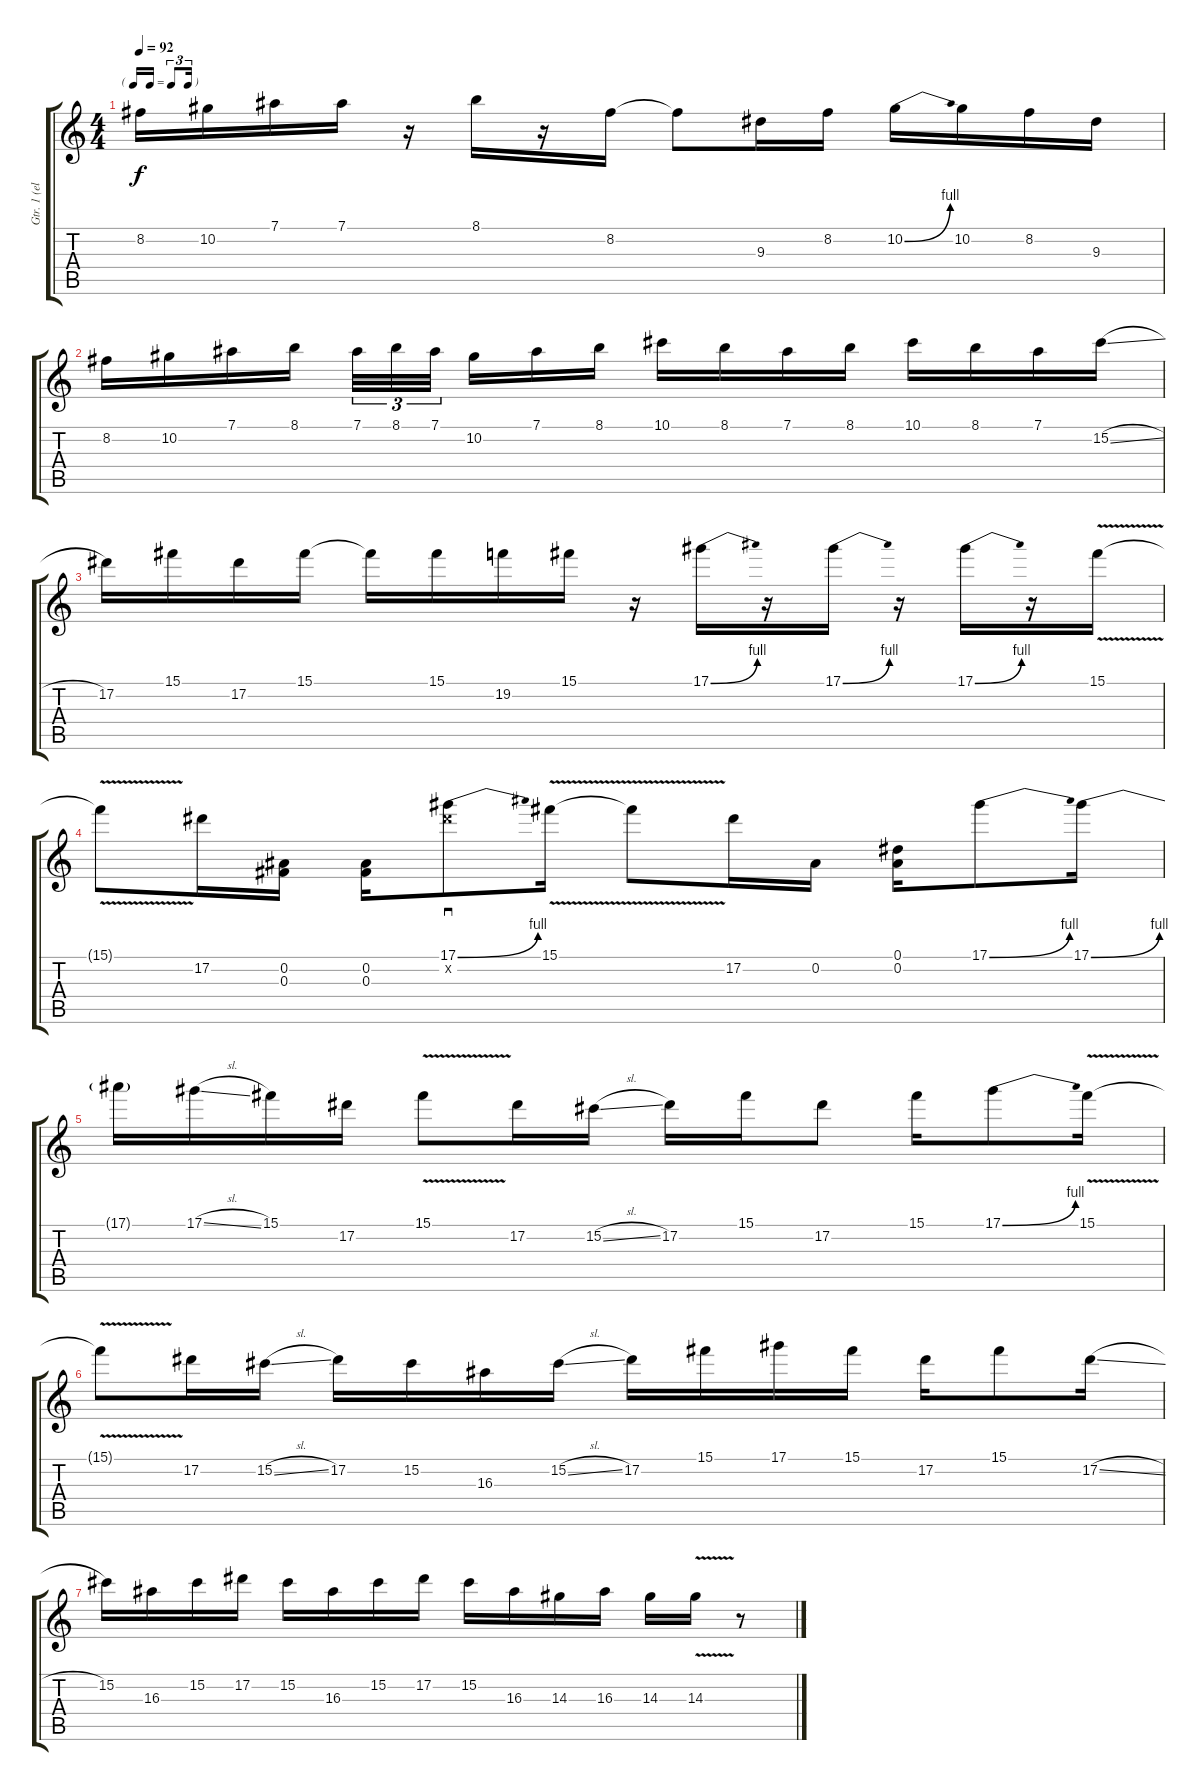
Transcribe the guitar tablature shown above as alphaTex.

\track ("Gtr. 1 (elec. w/dirty tone)" "Gtr. 1 (el") {instrument electricguitarclean}
\staff {score tabs}
\tuning (Eb4 Bb3 Gb3 Db3 Ab2 Eb2) {hide}
\ts (4 4)
\tf triplet16th
\tempo 92
\clef g2
\ks c
8.2.16{dy f} 10.2.16 7.1.16 7.1.16 r.16 8.1.16 r.16 8.2.16 8.2{t}.8 9.3.16 8.2.16 10.2{be (bend 0 0 60 4)}.16 10.2.16 8.2.16 9.3.16 |
8.2.16 10.2.16 7.1.16 8.1.16 7.1.32{tu (3 2)} 8.1.32{tu (3 2)} 7.1.32{tu (3 2) beam splitsecondary} 10.2.16 7.1.16 8.1.16 10.1.16 8.1.16 7.1.16 8.1.16 10.1.16 8.1.16 7.1.16 15.2{sl}.16 |
17.2.16 15.1.16 17.2.16 15.1.16 15.1{t}.16 15.1.16 19.2.16 15.1.16 r.16 17.1{be (bend 0 0 60 4)}.16 r.16 17.1{be (bend 0 0 60 4)}.16 r.16 17.1{be (bend 0 0 60 4)}.16 r.16 15.1{v}.16 |
15.1{v t}.8 17.2.16 (0.2 0.3).16 (0.2 0.3).16 (17.1{be (bend 0 0 60 4)} 17.2{x}).8{sd} 15.1{v}.16 15.1{t}.8 17.2.16 0.2.16 (0.1 0.2).16 17.1{be (bend 0 0 60 4)}.8 17.1{be (bend 0 0 60 4)}.16 |
17.1{t}.16 17.1{sl}.16 15.1.16 17.2.16 15.1{v}.8 17.2.16 15.2{sl}.16 17.2.16 15.1.16 17.2.8 15.1.16 17.1{be (bend 0 0 60 4)}.8 15.1{v}.16 |
15.1{t}.8 17.2.16 15.2{sl}.16 17.2.16 15.2.16 16.3.16 15.2{sl}.16 17.2.16 15.1.16 17.1.16 15.1.16 17.2.16 15.1.8 17.2{sl}.16 |
15.2.16 16.3.16 15.2.16 17.2.16 15.2.16 16.3.16 15.2.16 17.2.16 15.2.16 16.3.16 14.3.16 16.3.16 14.3.16 14.3{v}.16 r.8
